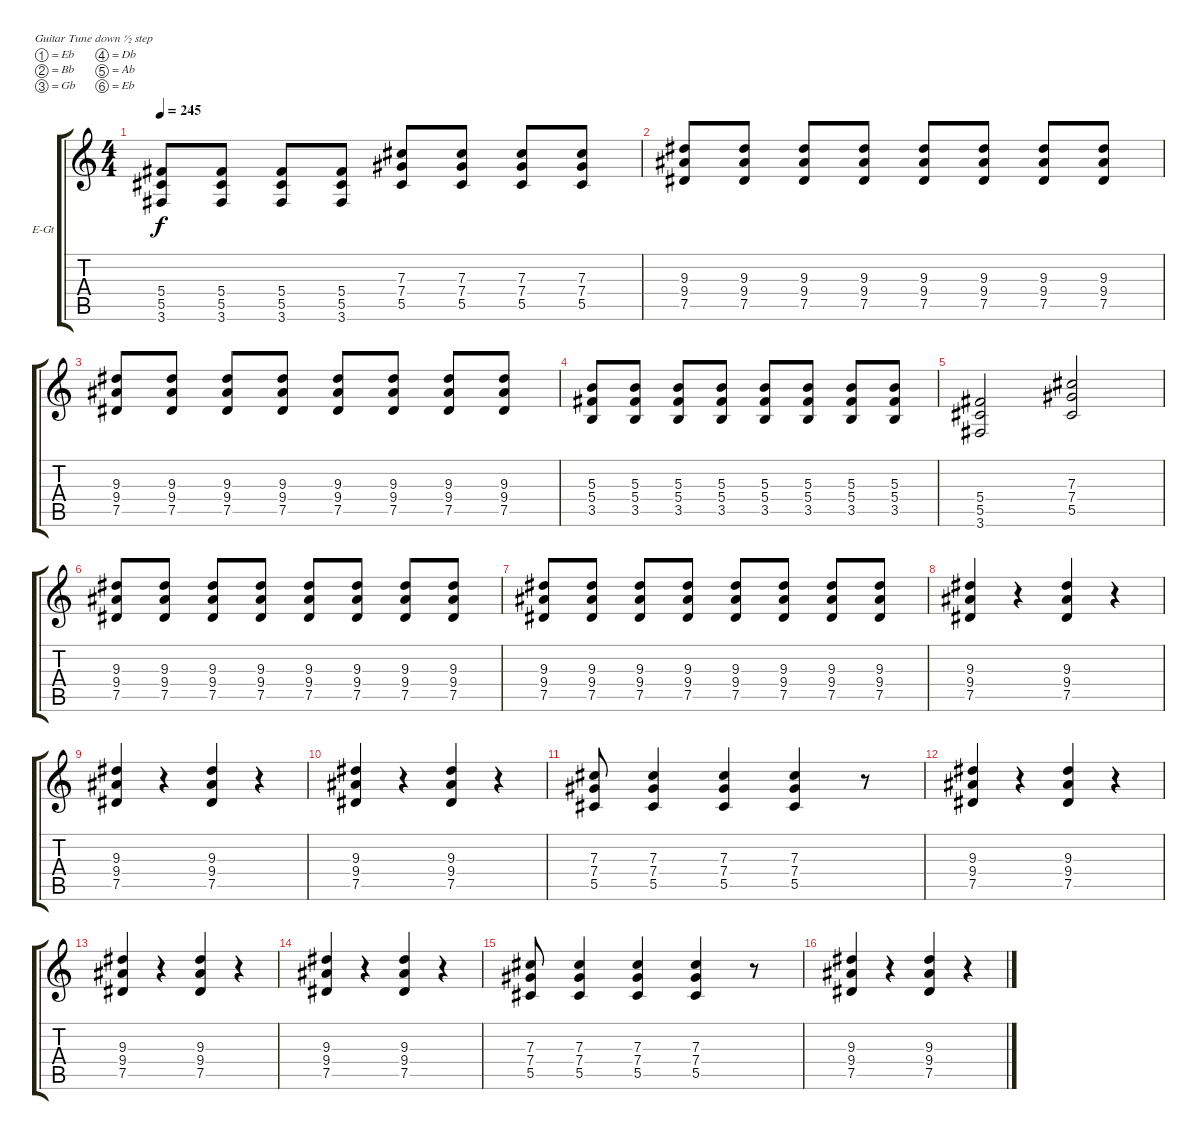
\bracketExtendMode groupsimilarinstruments
\firstSystemTrackNameOrientation horizontal
\otherSystemsTrackNameOrientation horizontal
\track ("Rythmn Guitar" "E-Gt") {instrument distortionguitar}
\staff {score tabs}
\tuning (Eb4 Bb3 Gb3 Db3 Ab2 Eb2)
\ts (4 4)
\tempo 245
\clef g2
\ks c
(5.4 5.5 3.6).8{dy f} (5.4 5.5 3.6).8 (5.4 5.5 3.6).8 (5.4 5.5 3.6).8 (7.3 7.4 5.5).8 (7.3 7.4 5.5).8 (7.3 7.4 5.5).8 (7.3 7.4 5.5).8 |
(9.3 9.4 7.5).8 (9.3 9.4 7.5).8 (9.3 9.4 7.5).8 (9.3 9.4 7.5).8 (9.3 9.4 7.5).8 (9.3 9.4 7.5).8 (9.3 9.4 7.5).8 (9.3 9.4 7.5).8 |
(9.3 9.4 7.5).8 (9.3 9.4 7.5).8 (9.3 9.4 7.5).8 (9.3 9.4 7.5).8 (9.3 9.4 7.5).8 (9.3 9.4 7.5).8 (9.3 9.4 7.5).8 (9.3 9.4 7.5).8 |
(5.3 5.4 3.5).8 (5.3 5.4 3.5).8 (5.3 5.4 3.5).8 (5.3 5.4 3.5).8 (5.3 5.4 3.5).8 (5.3 5.4 3.5).8 (5.3 5.4 3.5).8 (5.3 5.4 3.5).8 |
(5.4 5.5 3.6).2 (7.3 7.4 5.5).2 |
(9.3 9.4 7.5).8 (9.3 9.4 7.5).8 (9.3 9.4 7.5).8 (9.3 9.4 7.5).8 (9.3 9.4 7.5).8 (9.3 9.4 7.5).8 (9.3 9.4 7.5).8 (9.3 9.4 7.5).8 |
(9.3 9.4 7.5).8 (9.3 9.4 7.5).8 (9.3 9.4 7.5).8 (9.3 9.4 7.5).8 (9.3 9.4 7.5).8 (9.3 9.4 7.5).8 (9.3 9.4 7.5).8 (9.3 9.4 7.5).8 |
(9.3 9.4 7.5).4 r.4 (9.3 9.4 7.5).4 r.4 |
(9.3 9.4 7.5).4 r.4 (9.3 9.4 7.5).4 r.4 |
(9.3 9.4 7.5).4 r.4 (9.3 9.4 7.5).4 r.4 |
(7.3 7.4 5.5).8 (7.3 7.4 5.5).4 (7.3 7.4 5.5).4 (7.3 7.4 5.5).4 r.8 |
(9.3 9.4 7.5).4 r.4 (9.3 9.4 7.5).4 r.4 |
(9.3 9.4 7.5).4 r.4 (9.3 9.4 7.5).4 r.4 |
(9.3 9.4 7.5).4 r.4 (9.3 9.4 7.5).4 r.4 |
(7.3 7.4 5.5).8 (7.3 7.4 5.5).4 (7.3 7.4 5.5).4 (7.3 7.4 5.5).4 r.8 |
(9.3 9.4 7.5).4 r.4 (9.3 9.4 7.5).4 r.4
